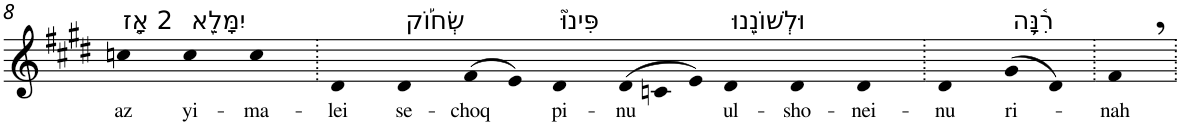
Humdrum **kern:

**kern	**text
*part1	*part1
*staff1	*staff1
*I"Piano	*
*I'Pno	*
!!LO:PB:g=z
*clefG2	*
*k[f#c#g#d#]	*
*E:	*
=8	=8
!LO:TX:a:t=2 אָ֤ז	!
!	!LO:LY:b
4ccn	az
!LO:TX:a:t=יִמָּלֵ֪א	!
!	!LO:LY:b
4cc	yi-
!	!LO:LY:b
4cc	-ma-
=9.	=9.
!	!LO:LY:b
4d#	-lei
!LO:TX:a:t=שְׂח֡וֹק	!
!	!LO:LY:b
4d#	se-
!	!LO:LY:b
(>8f#	-choq
8e)	.
!LO:TX:a:t=פִּינוּ֮	!
!	!LO:LY:b
4d#	pi-
*Xtuplet	*
!	!LO:LY:b
(>12d#	-nu
12cn	.
12e)	.
!LO:TX:a:t=וּלְשׁוֹנֵ֪נוּ	!
!	!LO:LY:b
4d#	ul-
!	!LO:LY:b
4d#	-sho-
!	!LO:LY:b
4d#	-nei-
=10.	=10.
!	!LO:LY:b
4d#	-nu
!LO:TX:a:t=רִ֫נָּ֥ה	!
!	!LO:LY:b
(>8g#	ri-
8d#)	.
=11.	=11.
!	!LO:LY:b
4f#,	-nah
=.	=.
*-	*-
